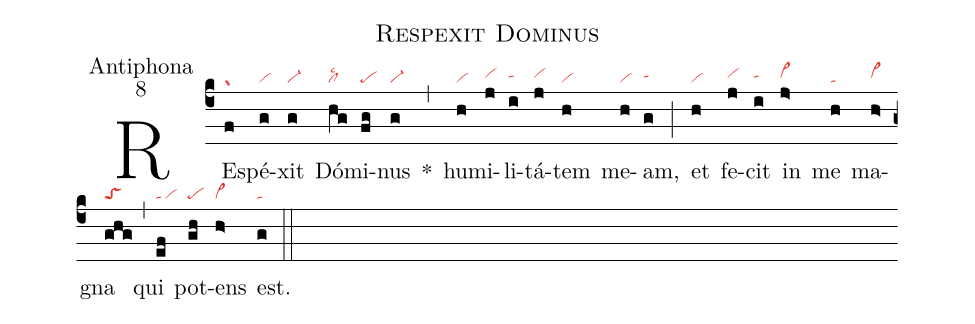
name:Respexit Dominus;
office-part:Antiphona;
mode:8;
nabc-lines:1;
%%
(c4)RE(f|gr)spé(g|vi)xit(g|vi-) Dó(hg|cllsc2)mi(fg|pe)nus(g|vi-) *(,) hu(h|vi)mi(j|vihh)li(i|tahh)tá(j|vihh)tem(h|vi) me(h|vi)am,(g|tahh) (;) et(h|vi) fe(j|vihh)cit(i|tahh) in(j>|vi>hh) me(h|ta) ma(h>|vi>hh)gna(ghg|toS) (,) qui(ef|ta/vi) pot(gh|pe)ens(h>|vi>) est.(g|ta) (::)
